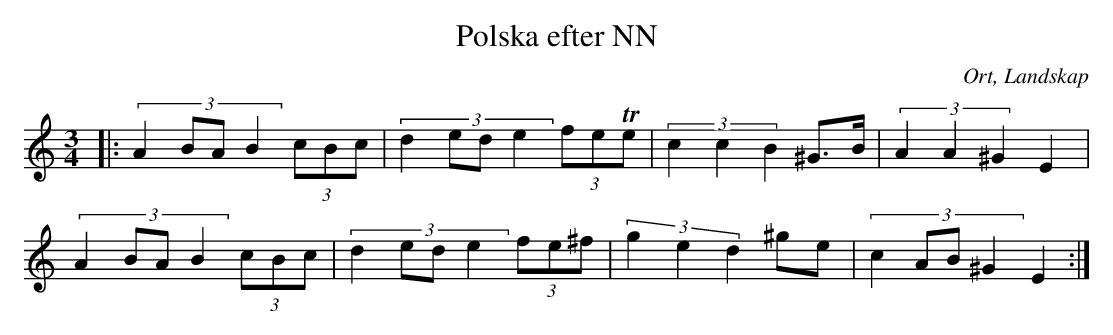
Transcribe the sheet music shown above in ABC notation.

X:1
T:Polska efter NN
O:Ort, Landskap
M:3/4
L:1/8
K:C
|: (3:2:4 A2 BA B2 (3cBc| (3:2:4 d2 ed e2 (3feTe|(3:2:3 c2 c2 B2 ^G>B|(3:2:3 A2 A2 ^G2 E2|
(3:2:4 A2 BA B2 (3cBc| (3:2:4 d2 ed e2 (3fe^f|(3:2:3 g2 e2 d2 ^ge|(3:2:4 c2 AB ^G2 E2:|
